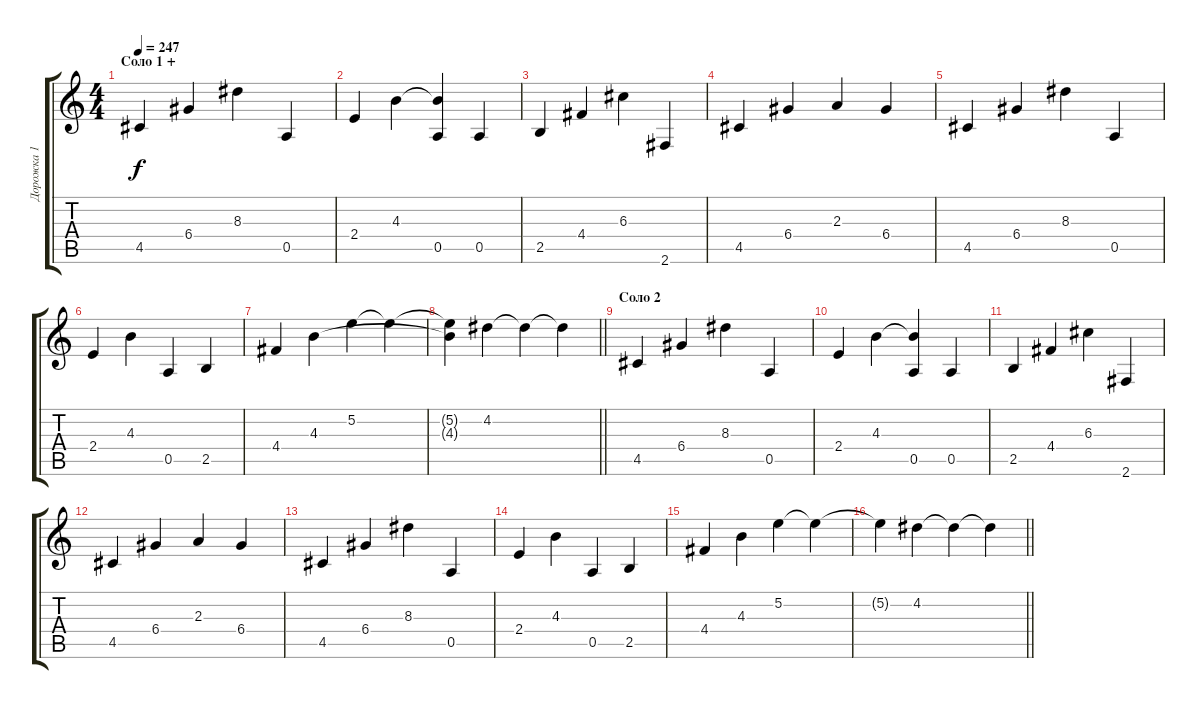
\track ("Дорожка 1" "Дорожка 1") {instrument acousticguitarnylon}
\staff {score tabs}
\tuning (E4 B3 G3 D3 A2 E2) {hide}
\ts (4 4)
\section ("" "Соло 1 +")
\tempo 247
\clef g2
\ks c
4.5.4{dy f} 6.4.4 8.3.4 0.5.4 |
2.4.4 4.3.4 (4.3{t} 0.5).4 0.5.4 |
2.5.4 4.4.4 6.3.4 2.6.4 |
4.5.4 6.4.4 2.3.4 6.4.4 |
4.5.4 6.4.4 8.3.4 0.5.4 |
2.4.4 4.3.4 0.5.4 2.5.4 |
4.4.4 4.3.4 5.2.4 5.2{t}.4 |
\barLineRight lightlight
(5.2{t} 4.3{t}).4 4.2.4 4.2{t}.4 4.2{t}.4 |
\section ("" "Соло 2")
4.5.4 6.4.4 8.3.4 0.5.4 |
2.4.4 4.3.4 (4.3{t} 0.5).4 0.5.4 |
2.5.4 4.4.4 6.3.4 2.6.4 |
4.5.4 6.4.4 2.3.4 6.4.4 |
4.5.4 6.4.4 8.3.4 0.5.4 |
2.4.4 4.3.4 0.5.4 2.5.4 |
4.4.4 4.3.4 5.2.4 5.2{t}.4 |
\barLineRight lightlight
5.2{t}.4 4.2.4 4.2{t}.4 4.2{t}.4
